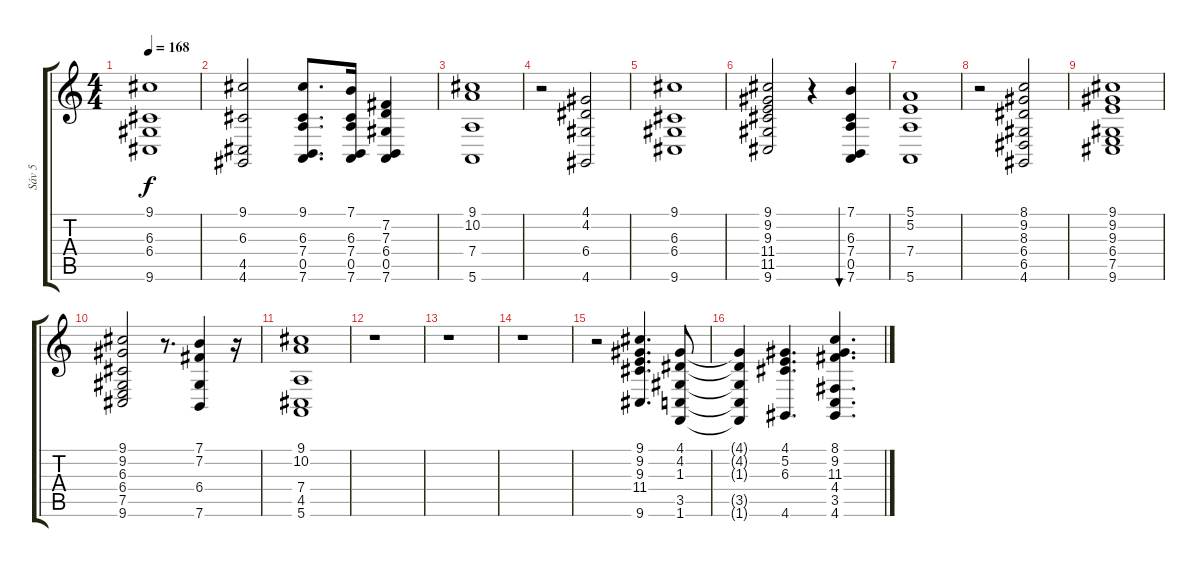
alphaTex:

\track ("Sáv 5" "Sáv 5") {instrument choiraahs}
\staff {score tabs}
\tuning (E4 B3 G3 D3 A2 E2) {hide}
\ts (4 4)
\tempo 168
\clef g2
\ks c
(9.1 6.3 6.4 9.6).1{dy f} |
(9.1 6.3 4.5 4.6).2 (9.1 6.3 7.4 0.5 7.6).8{d} (7.1 6.3 7.4 0.5 7.6).16 (7.2 7.3 6.4 0.5 7.6).4 |
(9.1 10.2 7.4 5.6).1 |
r.2 (4.1 4.2 6.4 4.6).2 |
(9.1 6.3 6.4 9.6).1 |
(9.1 9.2 9.3 11.4 11.5 9.6).2 r.4 (7.1 6.3 7.4 0.5 7.6).4{bu 480} |
(5.1 5.2 7.4 5.6).1 |
r.2 (8.1 9.2 8.3 6.4 6.5 4.6).2 |
(9.1 9.2 9.3 6.4 7.5 9.6).1 |
(9.1 9.2 6.3 6.4 7.5 9.6).2 r.8{d} (7.1 7.2 6.4 7.6).4 r.16 |
(9.1 10.2 7.4 4.5 5.6).1 |
r.1 |
r.1 |
r.1 |
r.2 (9.1 9.2 9.3 11.4 9.6).4{d} (4.1 4.2 1.3 3.5 1.6).8 |
(4.1{t} 4.2{t} 1.3{t} 3.5{t} 1.6{t}).4 (4.1 5.2 6.3 4.6).4{d} (8.1 9.2 11.3 4.4 3.5 4.6).4{d}
